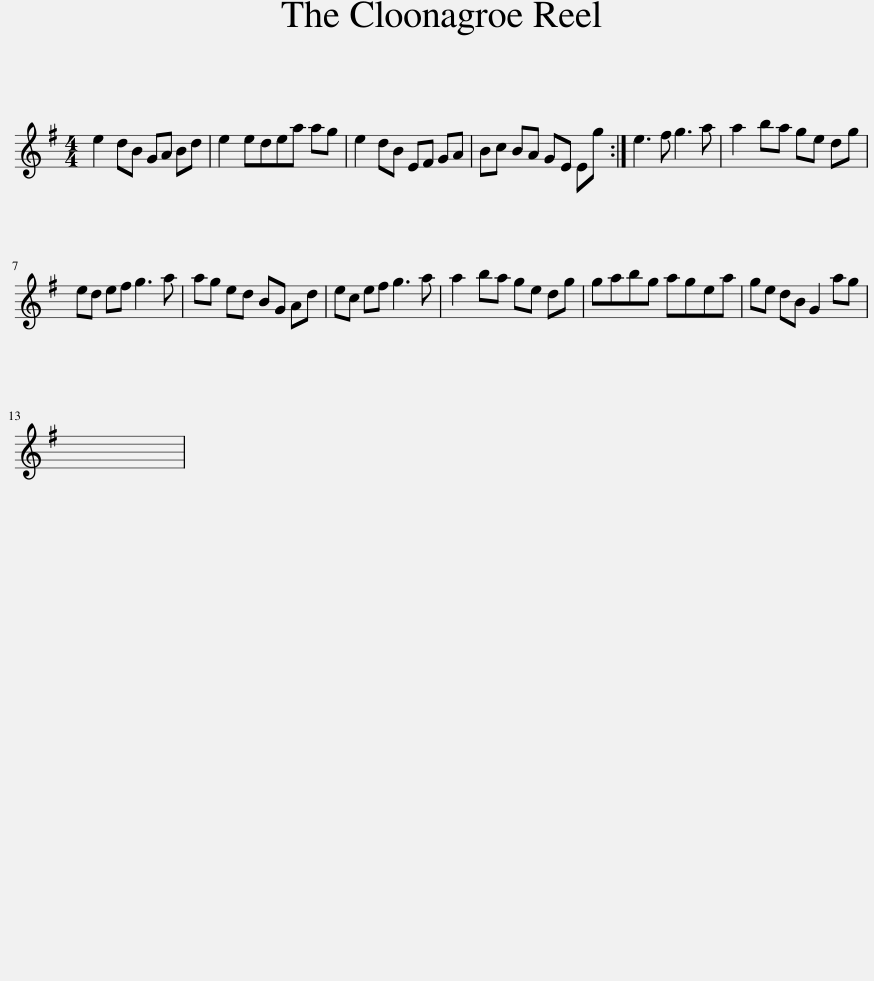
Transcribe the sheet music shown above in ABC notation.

X:1
L:1/8
M:4/4
I:linebreak $
K:Emin
V:1 treble
V:1
 e2 dB GA Bd | e2 edea ag | e2 dB EF GA | Bc BA GE Eg :| e3 f g3 a | %5
 a2 ba ge dg |$ ed ef g3 a | ag ed BG Ad | ec ef g3 a | a2 ba ge dg | %10
 gabg agea | ge dB G2 ag |$ x8 | %13
